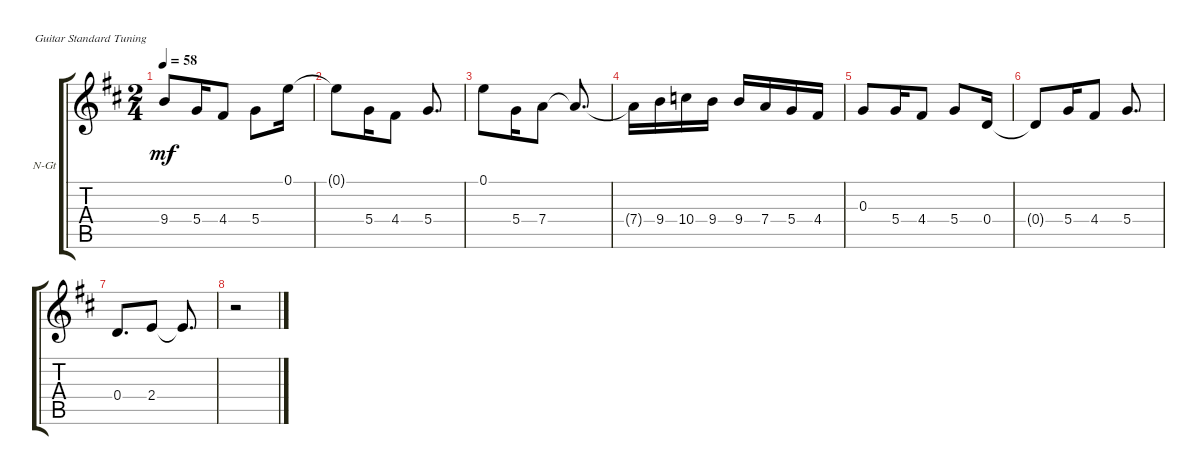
\defaultSystemsLayout 4
\bracketExtendMode groupsimilarinstruments
\firstSystemTrackNameOrientation horizontal
\otherSystemsTrackNameOrientation horizontal
\track ("Nylon Guitar" "N-Gt") {mute instrument acousticguitarnylon}
\staff {score tabs}
\tuning (E4 B3 G3 D3 A2 E2)
\ts (2 4)
\tempo 58
\clef g2
\ks d
9.4.8{dy mf} 5.4.16 4.4.8 5.4.8 0.1.16 |
0.1{t}.8 5.4.16 4.4.8 5.4.8{d} |
0.1.8 5.4.16 7.4.8 7.4{t}.8{d} |
7.4{t}.16 9.4.16 10.4.16 9.4.16 9.4.16 7.4.16 5.4.16 4.4.16 |
0.3.8 5.4.16 4.4.8 5.4.8 0.4.16 |
0.4{t}.8 5.4.16 4.4.8 5.4.8{d} |
0.4.8{d} 2.4.8 2.4{t}.8{d} |
r.2
